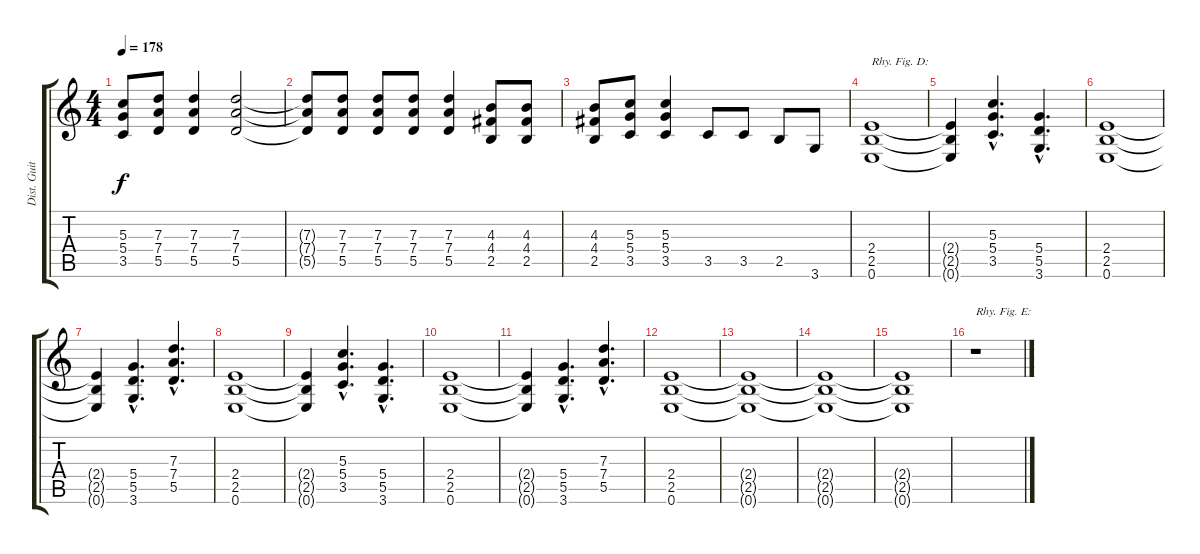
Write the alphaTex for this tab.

\track ("Dist. Guitar 1" "Dist. Guit") {instrument distortionguitar}
\staff {score tabs}
\tuning (E4 B3 G3 D3 A2 E2) {hide}
\ts (4 4)
\tempo 178
\clef g2
\ks c
(5.3 5.4 3.5).8{dy f} (7.3 7.4 5.5).8 (7.3 7.4 5.5).4 (7.3 7.4 5.5).2 |
(7.3{t} 7.4{t} 5.5{t}).8 (7.3 7.4 5.5).8 (7.3 7.4 5.5).8 (7.3 7.4 5.5).8 (7.3 7.4 5.5).4 (4.3 4.4 2.5).8 (4.3 4.4 2.5).8 |
(4.3 4.4 2.5).8 (5.3 5.4 3.5).8 (5.3 5.4 3.5).4 3.5.8 3.5.8 2.5.8 3.6.8 |
(2.4 2.5 0.6).1{txt "Rhy. Fig. D:" volume 10 instrument distortionguitar} |
(2.4{t} 2.5{t} 0.6{t}).4 (5.3{hac} 5.4{hac} 3.5{hac}).4{d} (5.4{hac} 5.5{hac} 3.6{hac}).4{d} |
(2.4 2.5 0.6).1 |
(2.4{t} 2.5{t} 0.6{t}).4 (5.4{hac} 5.5{hac} 3.6{hac}).4{d} (7.3{hac} 7.4{hac} 5.5{hac}).4{d} |
(2.4 2.5 0.6).1 |
(2.4{t} 2.5{t} 0.6{t}).4 (5.3{hac} 5.4{hac} 3.5{hac}).4{d} (5.4{hac} 5.5{hac} 3.6{hac}).4{d} |
(2.4 2.5 0.6).1 |
(2.4{t} 2.5{t} 0.6{t}).4 (5.4{hac} 5.5{hac} 3.6{hac}).4{d} (7.3{hac} 7.4{hac} 5.5{hac}).4{d} |
(2.4 2.5 0.6).1 |
(2.4{t} 2.5{t} 0.6{t}).1 |
(2.4{t} 2.5{t} 0.6{t}).1 |
(2.4{t} 2.5{t} 0.6{t}).1 |
r.1{txt "Rhy. Fig. E:" volume 10 instrument distortionguitar}
